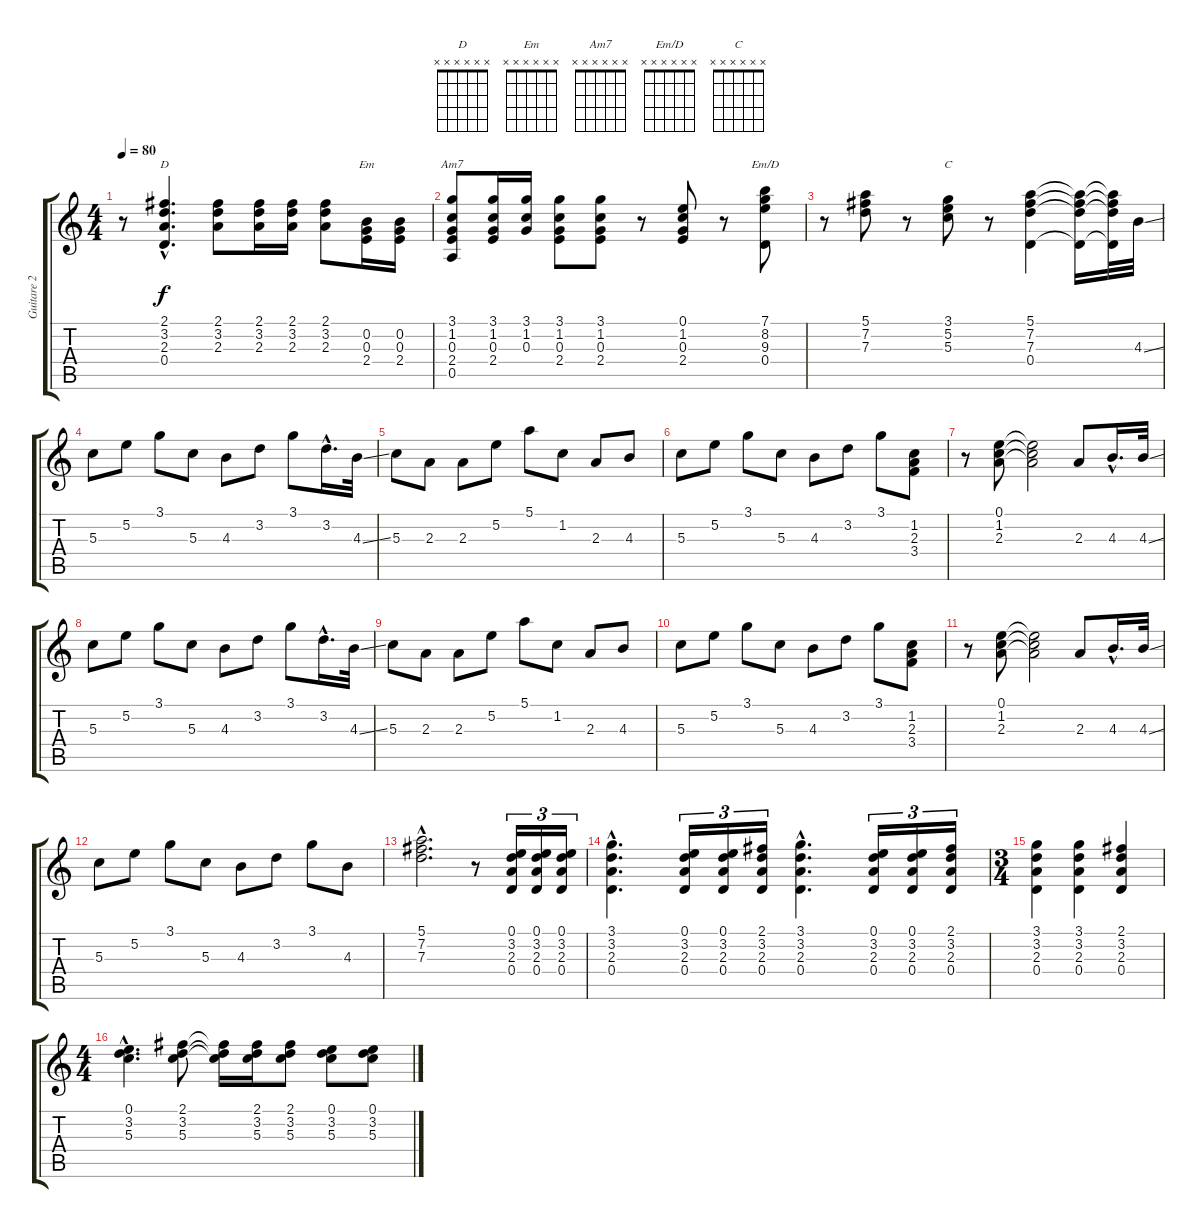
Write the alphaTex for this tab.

\track ("Guitare 2 (12 cordes)" "Guitare 2 ") {instrument electricguitarjazz}
\staff {score tabs}
\tuning (E4 B3 G3 D3 A2 E2) {hide}
\chord ("D" x x x x x x) {firstfret 0}
\chord ("Em" x x x x x x) {firstfret 0}
\chord ("Am7" x x x x x x) {firstfret 0}
\chord ("Em/D" x x x x x x) {firstfret 0}
\chord ("C" x x x x x x) {firstfret 0}
\ts (4 4)
\tempo 80
\clef g2
\ks c
r.8{dy f} (2.1{hac} 3.2{hac} 2.3{hac} 0.4{hac}).4{d ch "D"} (2.1 3.2 2.3).8 (2.1 3.2 2.3).16 (2.1 3.2 2.3).16 (2.1 3.2 2.3).8 (0.2 0.3 2.4).16{ch "Em"} (0.2 0.3 2.4).16 |
(3.1 1.2 0.3 2.4 0.5).8{ch "Am7"} (3.1 1.2 0.3 2.4).16 (3.1 1.2 0.3).16 (3.1 1.2 0.3 2.4).8 (3.1 1.2 0.3 2.4).8 r.8 (0.1 1.2 0.3 2.4).8 r.8 (7.1 8.2 9.3 0.4).8{ch "Em/D"} |
r.8 (5.1 7.2 7.3).8 r.8 (3.1 5.2 5.3).8{ch "C"} r.8 (5.1 7.2 7.3 0.4).4 (5.1{t} 7.2{t} 7.3{t} 0.4{t}).16 (5.1{t} 7.2{t} 7.3{t} 0.4{t}).32 4.3{ss}.32 |
5.3.8 5.2.8 3.1.8 5.3.8 4.3.8 3.2.8 3.1.8 3.2{hac}.16{d} 4.3{ss}.32 |
5.3.8 2.3.8 2.3.8 5.2.8 5.1.8 1.2.8 2.3.8 4.3.8 |
5.3.8 5.2.8 3.1.8 5.3.8 4.3.8 3.2.8 3.1.8 (1.2 2.3 3.4).8 |
r.8 (0.1 1.2 2.3).8 (0.1{t} 1.2{t} 2.3{t}).2 2.3.8 4.3{hac}.16{d} 4.3{ss}.32 |
5.3.8 5.2.8 3.1.8 5.3.8 4.3.8 3.2.8 3.1.8 3.2{hac}.16{d} 4.3{ss}.32 |
5.3.8 2.3.8 2.3.8 5.2.8 5.1.8 1.2.8 2.3.8 4.3.8 |
5.3.8 5.2.8 3.1.8 5.3.8 4.3.8 3.2.8 3.1.8 (1.2 2.3 3.4).8 |
r.8 (0.1 1.2 2.3).8 (0.1{t} 1.2{t} 2.3{t}).2 2.3.8 4.3{hac}.16{d} 4.3{ss}.32 |
5.3.8 5.2.8 3.1.8 5.3.8 4.3.8 3.2.8 3.1.8 4.3.8 |
(5.1{hac} 7.2{hac} 7.3{hac}).2{d} r.8 (0.1 3.2 2.3 0.4).16{tu (3 2)} (0.1 3.2 2.3 0.4).16{tu (3 2)} (0.1 3.2 2.3 0.4).16{tu (3 2)} |
(3.1{hac} 3.2{hac} 2.3{hac} 0.4{hac}).4{d} (0.1 3.2 2.3 0.4).16{tu (3 2)} (0.1 3.2 2.3 0.4).16{tu (3 2)} (2.1 3.2 2.3 0.4).16{tu (3 2)} (3.1{hac} 3.2{hac} 2.3{hac} 0.4{hac}).4{d} (0.1 3.2 2.3 0.4).16{tu (3 2)} (0.1 3.2 2.3 0.4).16{tu (3 2)} (2.1 3.2 2.3 0.4).16{tu (3 2)} |
\ts (3 4)
(3.1 3.2 2.3 0.4).4 (3.1 3.2 2.3 0.4).4 (2.1 3.2 2.3 0.4).4 |
\ts (4 4)
(0.1{hac} 3.2{hac} 5.3{hac}).4{d} (2.1 3.2 5.3).8 (2.1{t} 3.2{t} 5.3{t}).16 (2.1 3.2 5.3).16 (2.1 3.2 5.3).8 (0.1 3.2 5.3).8 (0.1 3.2 5.3).8
